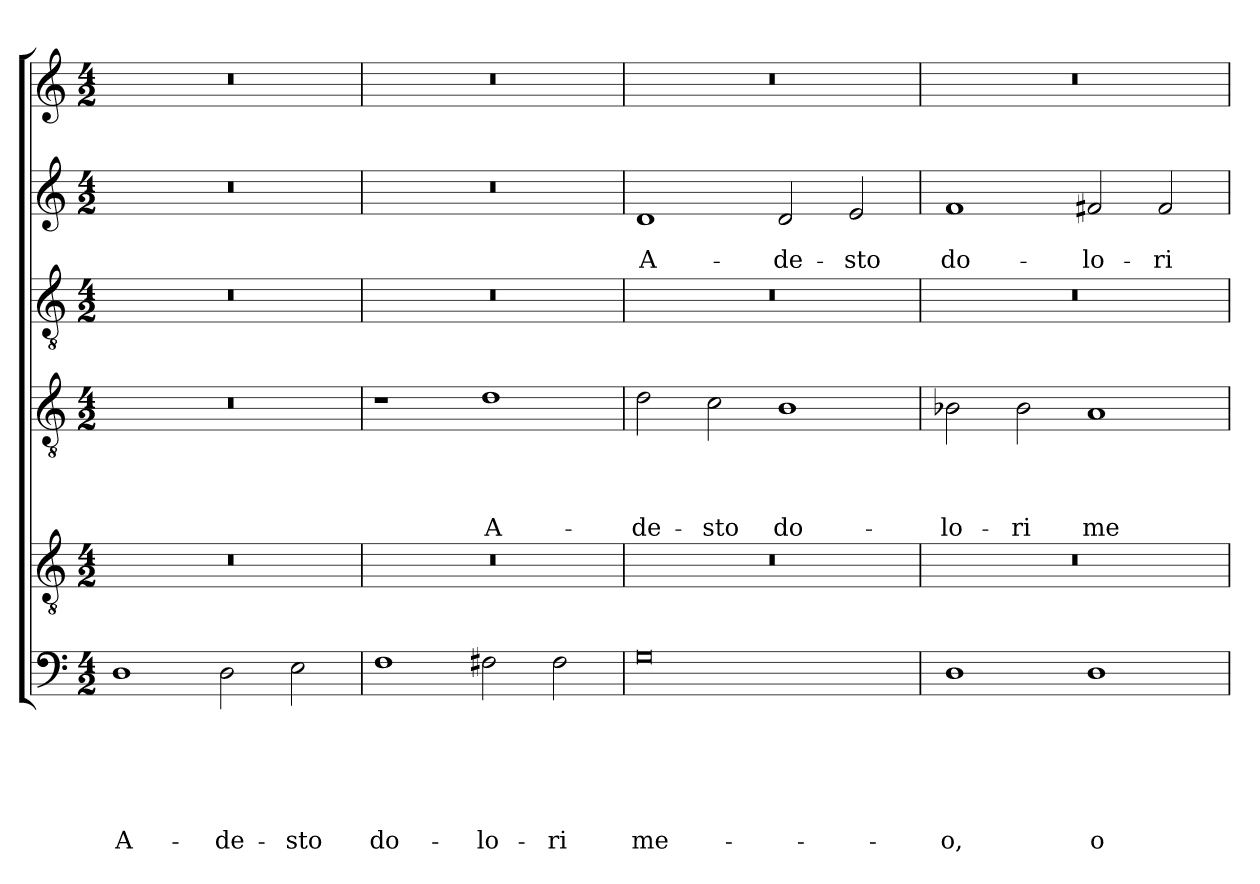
**kern	**text	**text	**text	**text	**text	**text	**kern	**kern	**text	**text	**text	**text	**kern	**kern	**text	**text	**kern
*part6	*part6	*part6	*part6	*part6	*part6	*part6	*part5	*part4	*part4	*part4	*part4	*part4	*part3	*part2	*part2	*part2	*part1
*staff6	*staff6	*staff6	*staff6	*staff6	*staff6	*staff6	*staff5	*staff4	*staff4	*staff4	*staff4	*staff4	*staff3	*staff2	*staff2	*staff2	*staff1
*clefF4	*	*	*	*	*	*	*clefGv2	*clefGv2	*	*	*	*	*clefGv2	*clefG2	*	*	*clefG2
*k[]	*	*	*	*	*	*	*k[]	*k[]	*	*	*	*	*k[]	*k[]	*	*	*k[]
*C:	*	*	*	*	*	*	*C:	*C:	*	*	*	*	*C:	*C:	*	*	*C:
*M4/2	*	*	*	*	*	*	*M4/2	*M4/2	*	*	*	*	*M4/2	*M4/2	*	*	*M4/2
=1	=1	=1	=1	=1	=1	=1	=1	=1	=1	=1	=1	=1	=1	=1	=1	=1	=1
!	!	!	!	!	!	!LO:LY:b	!	!	!	!	!	!	!	!	!	!	!
1D	.	.	.	.	.	A-	0r	0r	.	.	.	.	0r	0r	.	.	0r
!	!	!	!	!	!	!LO:LY:b	!	!	!	!	!	!	!	!	!	!	!
2D\	.	.	.	.	.	-de-	.	.	.	.	.	.	.	.	.	.	.
!	!	!	!	!	!	!LO:LY:b	!	!	!	!	!	!	!	!	!	!	!
2E\	.	.	.	.	.	-sto	.	.	.	.	.	.	.	.	.	.	.
=2	=2	=2	=2	=2	=2	=2	=2	=2	=2	=2	=2	=2	=2	=2	=2	=2	=2
!	!	!	!	!	!	!LO:LY:b	!	!	!	!	!	!	!	!	!	!	!
1F	.	.	.	.	.	do-	0r	1r	.	.	.	.	0r	0r	.	.	0r
!	!	!	!	!	!	!LO:LY:b	!	!	!	!	!	!LO:LY:b	!	!	!	!	!
2F#X\	.	.	.	.	.	-lo-	.	1d	.	.	.	A-	.	.	.	.	.
!	!	!	!	!	!	!LO:LY:b	!	!	!	!	!	!	!	!	!	!	!
2F#\	.	.	.	.	.	-ri	.	.	.	.	.	.	.	.	.	.	.
=3	=3	=3	=3	=3	=3	=3	=3	=3	=3	=3	=3	=3	=3	=3	=3	=3	=3
!	!	!	!	!	!	!LO:LY:b	!	!	!	!	!	!LO:LY:b	!	!	!	!LO:LY:b	!
0G	.	.	.	.	.	me-	0r	2d\	.	.	.	-de-	0r	1d	.	A-	0r
!	!	!	!	!	!	!	!	!	!	!	!	!LO:LY:b	!	!	!	!	!
.	.	.	.	.	.	.	.	2c\	.	.	.	-sto	.	.	.	.	.
!	!	!	!	!	!	!	!	!	!	!	!	!LO:LY:b	!	!	!	!LO:LY:b	!
.	.	.	.	.	.	.	.	1B	.	.	.	do-	.	2d/	.	-de-	.
!	!	!	!	!	!	!	!	!	!	!	!	!	!	!	!	!LO:LY:b	!
.	.	.	.	.	.	.	.	.	.	.	.	.	.	2e/	.	-sto	.
=4	=4	=4	=4	=4	=4	=4	=4	=4	=4	=4	=4	=4	=4	=4	=4	=4	=4
!	!	!	!	!	!	!LO:LY:b	!	!	!	!	!	!LO:LY:b	!	!	!	!LO:LY:b	!
1D	.	.	.	.	.	-o,	0r	2B-X\	.	.	.	-lo-	0r	1f	.	do-	0r
!	!	!	!	!	!	!	!	!	!	!	!	!LO:LY:b	!	!	!	!	!
.	.	.	.	.	.	.	.	2B-\	.	.	.	-ri	.	.	.	.	.
!	!	!	!	!	!	!LO:LY:b	!	!	!	!	!	!LO:LY:b	!	!	!	!LO:LY:b	!
1D	.	.	.	.	.	o	.	1A	.	.	.	me-	.	2f#X/	.	-lo-	.
!	!	!	!	!	!	!	!	!	!	!	!	!	!	!	!	!LO:LY:b	!
.	.	.	.	.	.	.	.	.	.	.	.	.	.	2f#/	.	-ri	.
=	=	=	=	=	=	=	=	=	=	=	=	=	=	=	=	=	=
*-	*-	*-	*-	*-	*-	*-	*-	*-	*-	*-	*-	*-	*-	*-	*-	*-	*-
